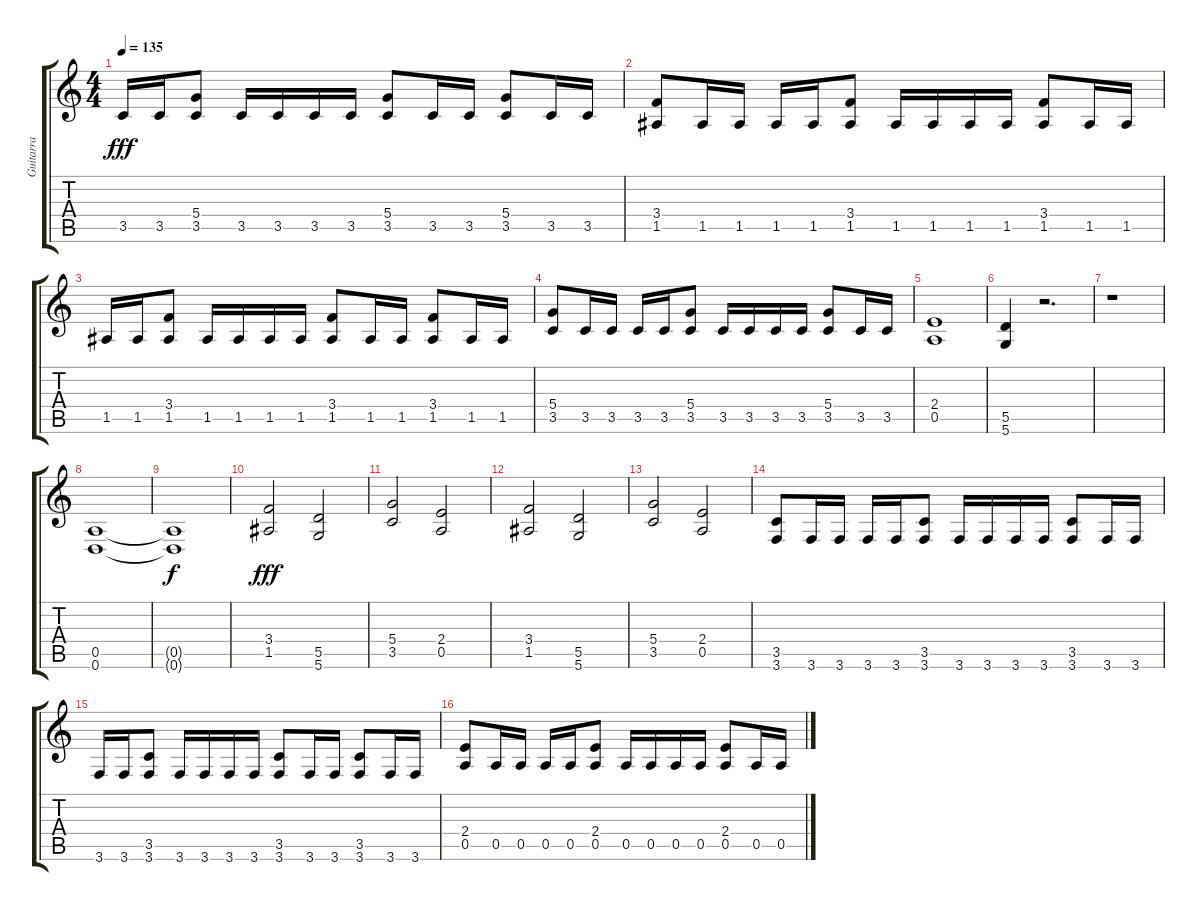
\track ("Guitarra" "Guitarra") {instrument distortionguitar}
\staff {score tabs}
\tuning (E4 B3 G3 D3 A2 D2) {hide}
\ts (4 4)
\tempo 135
\clef g2
\ks c
3.5.16{dy fff} 3.5.16 (5.4 3.5).8 3.5.16 3.5.16 3.5.16 3.5.16 (5.4 3.5).8 3.5.16 3.5.16 (5.4 3.5).8 3.5.16 3.5.16 |
(3.4 1.5).8 1.5.16 1.5.16 1.5.16 1.5.16 (3.4 1.5).8 1.5.16 1.5.16 1.5.16 1.5.16 (3.4 1.5).8 1.5.16 1.5.16 |
1.5.16 1.5.16 (3.4 1.5).8 1.5.16 1.5.16 1.5.16 1.5.16 (3.4 1.5).8 1.5.16 1.5.16 (3.4 1.5).8 1.5.16 1.5.16 |
(5.4 3.5).8 3.5.16 3.5.16 3.5.16 3.5.16 (5.4 3.5).8 3.5.16 3.5.16 3.5.16 3.5.16 (5.4 3.5).8 3.5.16 3.5.16 |
(2.4 0.5).1 |
(5.5 5.6).4 r.2{d} |
r.1 |
(0.5 0.6).1 |
(0.5{t} 0.6{t}).1{dy f} |
(3.4 1.5).2{dy fff} (5.5 5.6).2 |
(5.4 3.5).2 (2.4 0.5).2 |
(3.4 1.5).2 (5.5 5.6).2 |
(5.4 3.5).2 (2.4 0.5).2 |
(3.5 3.6).8 3.6.16 3.6.16 3.6.16 3.6.16 (3.5 3.6).8 3.6.16 3.6.16 3.6.16 3.6.16 (3.5 3.6).8 3.6.16 3.6.16 |
3.6.16 3.6.16 (3.5 3.6).8 3.6.16 3.6.16 3.6.16 3.6.16 (3.5 3.6).8 3.6.16 3.6.16 (3.5 3.6).8 3.6.16 3.6.16 |
(2.4 0.5).8 0.5.16 0.5.16 0.5.16 0.5.16 (2.4 0.5).8 0.5.16 0.5.16 0.5.16 0.5.16 (2.4 0.5).8 0.5.16 0.5.16
